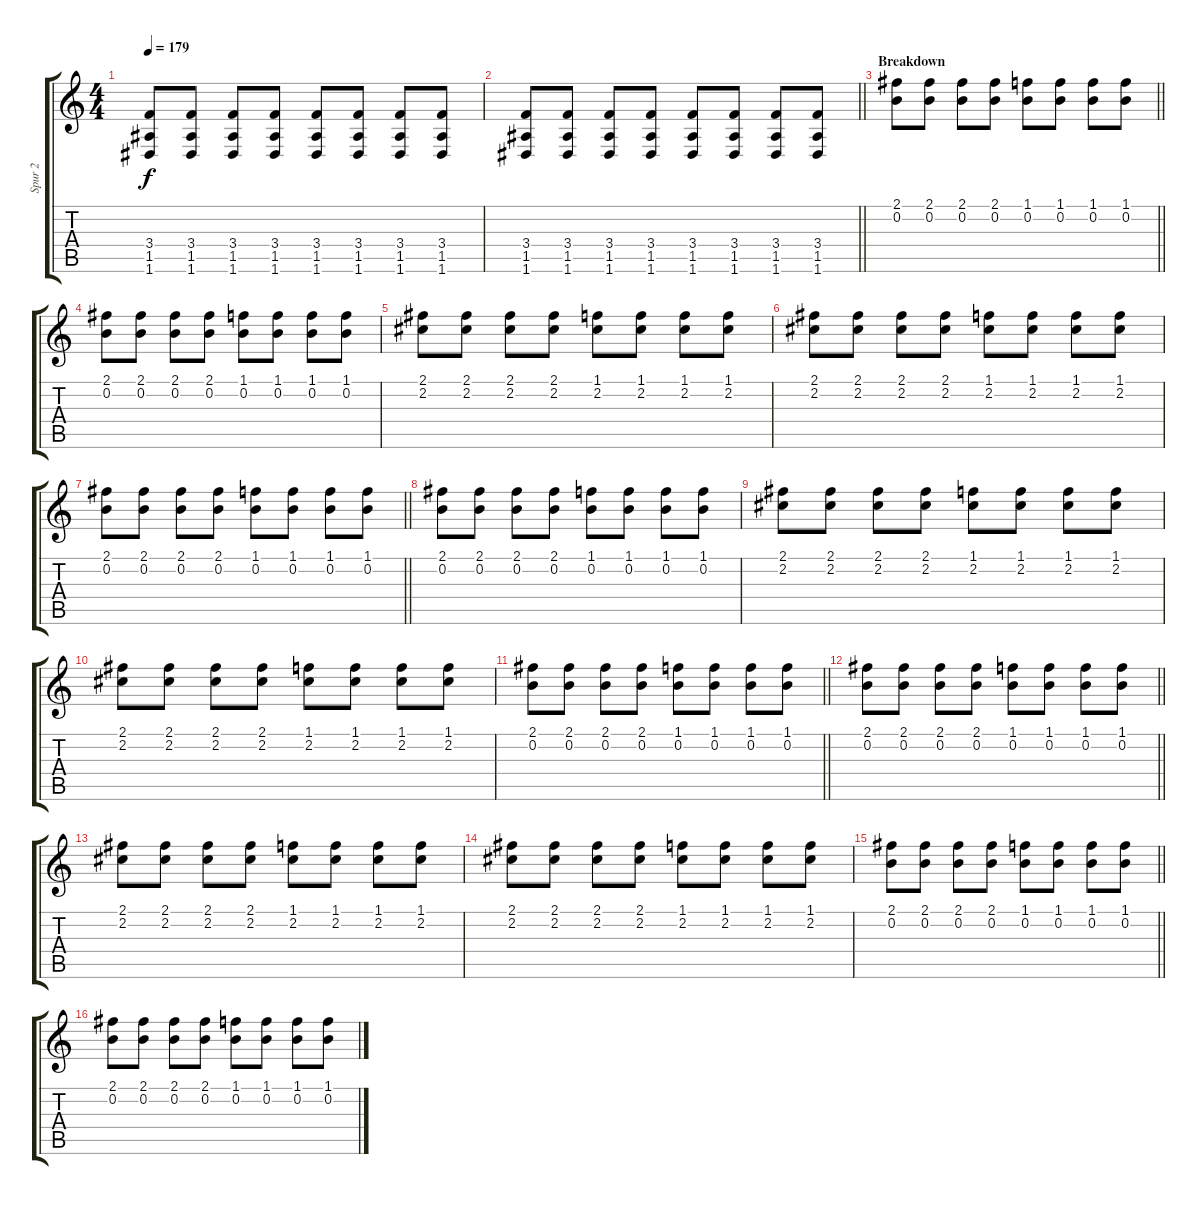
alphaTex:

\track ("Spur 2" "Spur 2") {instrument distortionguitar}
\staff {score tabs}
\tuning (E4 B3 G3 D3 A2 D2) {hide}
\ts (4 4)
\tempo 179
\clef g2
\ks c
(3.4 1.5 1.6).8{dy f} (3.4 1.5 1.6).8 (3.4 1.5 1.6).8 (3.4 1.5 1.6).8 (3.4 1.5 1.6).8 (3.4 1.5 1.6).8 (3.4 1.5 1.6).8 (3.4 1.5 1.6).8 |
\barLineRight lightlight
(3.4 1.5 1.6).8 (3.4 1.5 1.6).8 (3.4 1.5 1.6).8 (3.4 1.5 1.6).8 (3.4 1.5 1.6).8 (3.4 1.5 1.6).8 (3.4 1.5 1.6).8 (3.4 1.5 1.6).8 |
\section ("" "Breakdown")
\barLineRight lightlight
(2.1 0.2).8 (2.1 0.2).8 (2.1 0.2).8 (2.1 0.2).8 (1.1 0.2).8 (1.1 0.2).8 (1.1 0.2).8 (1.1 0.2).8 |
(2.1 0.2).8 (2.1 0.2).8 (2.1 0.2).8 (2.1 0.2).8 (1.1 0.2).8 (1.1 0.2).8 (1.1 0.2).8 (1.1 0.2).8 |
(2.1 2.2).8 (2.1 2.2).8 (2.1 2.2).8 (2.1 2.2).8 (1.1 2.2).8 (1.1 2.2).8 (1.1 2.2).8 (1.1 2.2).8 |
(2.1 2.2).8 (2.1 2.2).8 (2.1 2.2).8 (2.1 2.2).8 (1.1 2.2).8 (1.1 2.2).8 (1.1 2.2).8 (1.1 2.2).8 |
\barLineRight lightlight
(2.1 0.2).8 (2.1 0.2).8 (2.1 0.2).8 (2.1 0.2).8 (1.1 0.2).8 (1.1 0.2).8 (1.1 0.2).8 (1.1 0.2).8 |
(2.1 0.2).8 (2.1 0.2).8 (2.1 0.2).8 (2.1 0.2).8 (1.1 0.2).8 (1.1 0.2).8 (1.1 0.2).8 (1.1 0.2).8 |
(2.1 2.2).8 (2.1 2.2).8 (2.1 2.2).8 (2.1 2.2).8 (1.1 2.2).8 (1.1 2.2).8 (1.1 2.2).8 (1.1 2.2).8 |
(2.1 2.2).8 (2.1 2.2).8 (2.1 2.2).8 (2.1 2.2).8 (1.1 2.2).8 (1.1 2.2).8 (1.1 2.2).8 (1.1 2.2).8 |
\barLineRight lightlight
(2.1 0.2).8 (2.1 0.2).8 (2.1 0.2).8 (2.1 0.2).8 (1.1 0.2).8 (1.1 0.2).8 (1.1 0.2).8 (1.1 0.2).8 |
\barLineRight lightlight
(2.1 0.2).8 (2.1 0.2).8 (2.1 0.2).8 (2.1 0.2).8 (1.1 0.2).8 (1.1 0.2).8 (1.1 0.2).8 (1.1 0.2).8 |
\section ("" "")
(2.1 2.2).8 (2.1 2.2).8 (2.1 2.2).8 (2.1 2.2).8 (1.1 2.2).8 (1.1 2.2).8 (1.1 2.2).8 (1.1 2.2).8 |
(2.1 2.2).8 (2.1 2.2).8 (2.1 2.2).8 (2.1 2.2).8 (1.1 2.2).8 (1.1 2.2).8 (1.1 2.2).8 (1.1 2.2).8 |
\barLineRight lightlight
(2.1 0.2).8 (2.1 0.2).8 (2.1 0.2).8 (2.1 0.2).8 (1.1 0.2).8 (1.1 0.2).8 (1.1 0.2).8 (1.1 0.2).8 |
(2.1 0.2).8 (2.1 0.2).8 (2.1 0.2).8 (2.1 0.2).8 (1.1 0.2).8 (1.1 0.2).8 (1.1 0.2).8 (1.1 0.2).8
